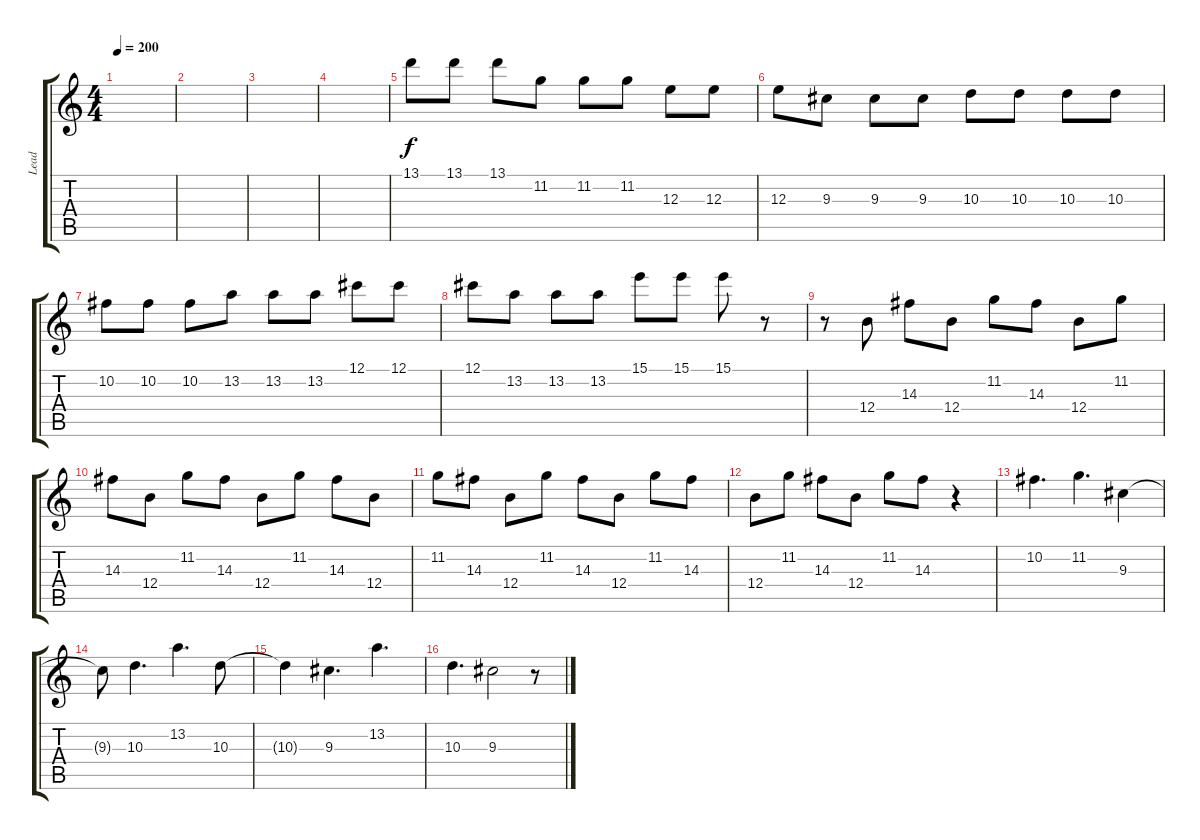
\track ("Lead" "Lead") {instrument distortionguitar}
\staff {score tabs}
\tuning (Db4 Ab3 E3 B2 Gb2 B1) {hide}
\ts (4 4)
\tempo 200
\clef g2
\ks c
|
|
|
|
13.1.8 13.1.8 13.1.8 11.2.8 11.2.8 11.2.8 12.3.8 12.3.8 |
12.3.8 9.3.8 9.3.8 9.3.8 10.3.8 10.3.8 10.3.8 10.3.8 |
10.2.8 10.2.8 10.2.8 13.2.8 13.2.8 13.2.8 12.1.8 12.1.8 |
12.1.8 13.2.8 13.2.8 13.2.8 15.1.8 15.1.8 15.1.8 r.8 |
r.8 12.4.8 14.3.8 12.4.8 11.2.8 14.3.8 12.4.8 11.2.8 |
14.3.8 12.4.8 11.2.8 14.3.8 12.4.8 11.2.8 14.3.8 12.4.8 |
11.2.8 14.3.8 12.4.8 11.2.8 14.3.8 12.4.8 11.2.8 14.3.8 |
12.4.8 11.2.8 14.3.8 12.4.8 11.2.8 14.3.8 r.4 |
10.2.4{d} 11.2.4{d} 9.3.4 |
9.3{t}.8 10.3.4{d} 13.2.4{d} 10.3.8 |
10.3{t}.4 9.3.4{d} 13.2.4{d} |
10.3.4{d} 9.3.2 r.8
